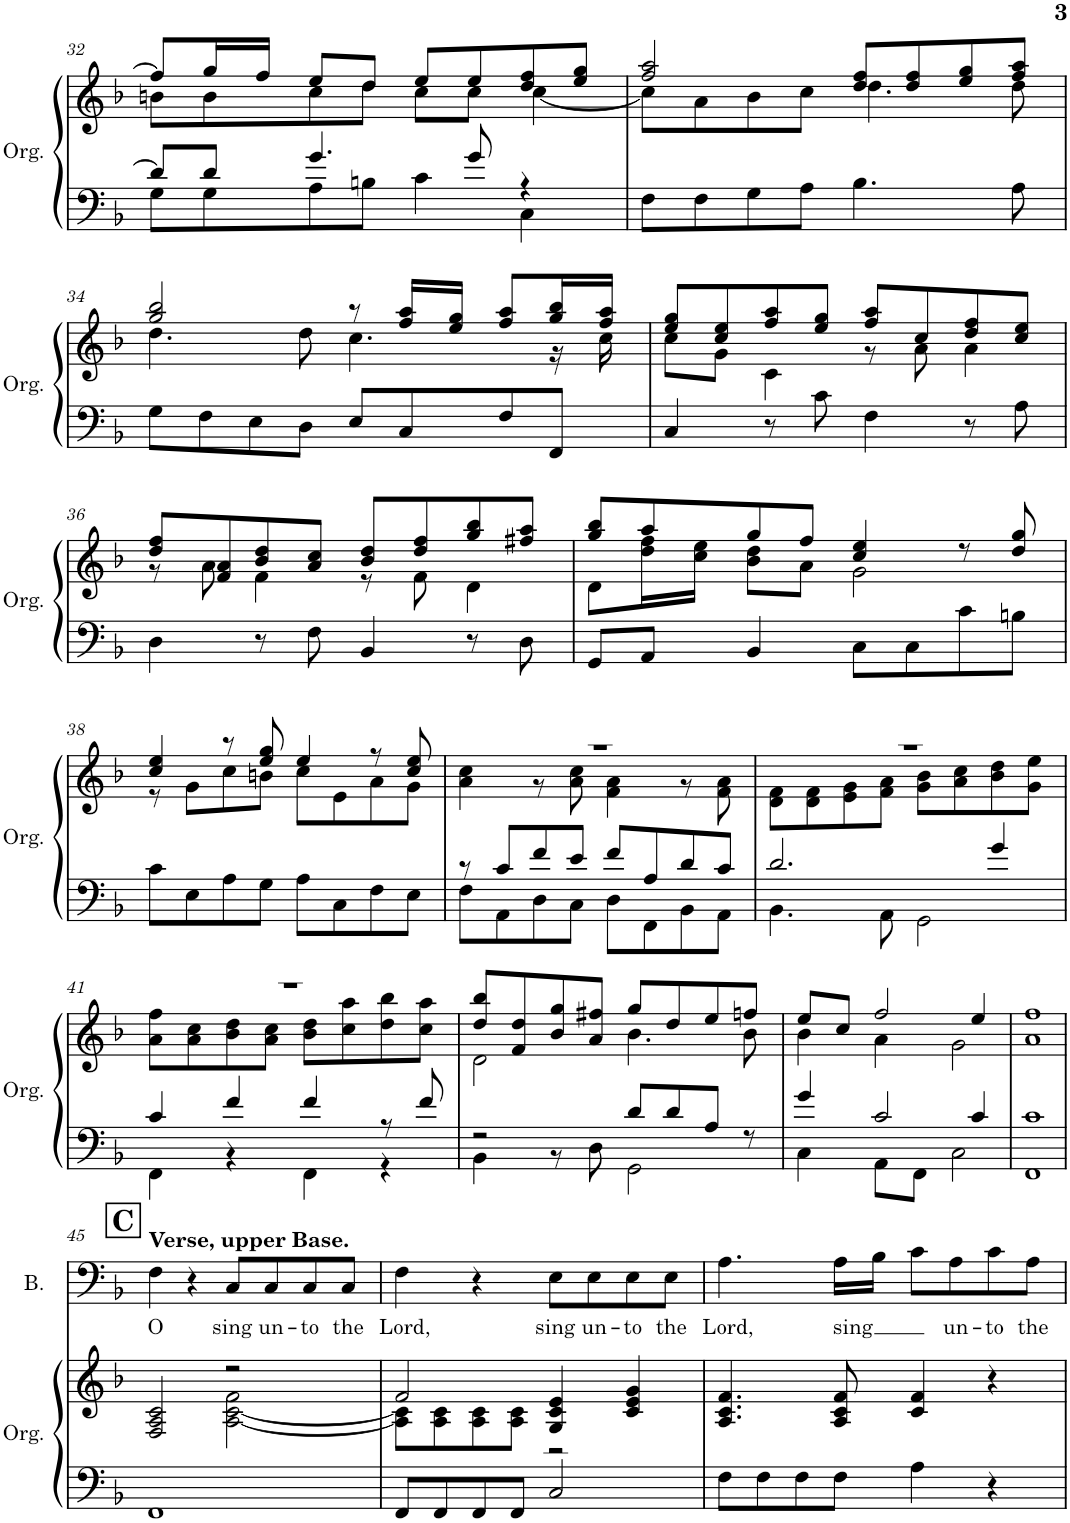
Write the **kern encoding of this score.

**kern	**kern	**kern	**text
*part2	*part2	*part1	*part1
*staff3	*staff2	*staff1	*staff1
*I"Organ	*	*I"Bass	*
*I'Org.	*	*I'B.	*
!!LO:PB:g=z
*clefF4	*clefG2	*clefF4	*
*k[b-]	*k[b-]	*k[b-]	*
*M4/4	*M4/4	*M4/4	*
*met(c)	*met(c)	*met(c)	*
=32	=32	=32	=32
*^	*^	*	*
8d/L]	8G\L	8ff/L]	8bn\L	1r	.
8d/J	8G\	16gg/L	8b\	.	.
.	.	16ff/JJ	.	.	.
4.g/	8A\	8ee/L	8cc\	.	.
.	8Bn\J	8dd/J	8dd\J	.	.
.	4c\	8ee/L	8cc\L	.	.
8g/	.	8ee/	8cc\J	.	.
4r	4C\	8dd/ 8ff/	[4cc\	.	.
.	.	8ee/ 8gg/J	.	.	.
*v	*v	*	*	*	*
=33	=33	=33	=33	=33
8F\L	2ff/ 2aa/	8cc\L]	1r	.
8F\	.	8a\	.	.
8G\	.	8b-\	.	.
8A\J	.	8cc\J	.	.
4.B-\	8dd/ 8ff/L	4.dd\	.	.
.	8dd/ 8ff/	.	.	.
.	8ee/ 8gg/	.	.	.
8A\	8ff/ 8aa/J	8dd\	.	.
!!LO:LB:g=z
=34	=34	=34	=34	=34
8G\L	2gg/ 2bb-/	4.dd\	1r	.
8F\	.	.	.	.
8E\	.	.	.	.
8D\J	.	8dd\	.	.
8E/L	8r	4.cc\	.	.
8C/	16ff/ 16aa/LL	.	.	.
.	16ee/ 16gg/JJ	.	.	.
8F/	8ff/ 8aa/L	.	.	.
8FF/J	16gg/ 16bb-/L	16r	.	.
.	16ff/ 16aa/JJ	16cc\	.	.
=35	=35	=35	=35	=35
4C/	8ee/ 8gg/L	8cc\L	1r	.
.	8cc/ 8ee/	8g\J	.	.
8r	8ff/ 8aa/	4c\	.	.
8c\	8ee/ 8gg/J	.	.	.
4F\	8ff/ 8aa/L	8r	.	.
.	8cc/	8a\	.	.
8r	8dd/ 8ff/	4a\	.	.
8A\	8cc/ 8ee/J	.	.	.
!!LO:LB:g=z
=36	=36	=36	=36	=36
4D\	8dd/ 8ff/L	8r	1r	.
.	8f/ 8a/	8a\	.	.
8r	8b-/ 8dd/	4f\	.	.
8F\	8a/ 8cc/J	.	.	.
4BB-/	8b-/ 8dd/L	8r	.	.
.	8dd/ 8ff/	8f\	.	.
8r	8gg/ 8bb-/	4d\	.	.
8D\	8ff#X/ 8aa/J	.	.	.
=37	=37	=37	=37	=37
8GG/L	8gg/ 8bb-/L	8d\L	1r	.
8AA/J	8aa/	16dd\ 16ff\L	.	.
.	.	16cc\ 16ee\JJ	.	.
4BB-/	8gg/	8b-\ 8dd\L	.	.
.	8ff/J	8a\J	.	.
8C\L	4cc/ 4ee/	2g\	.	.
8C\	.	.	.	.
8c\	8r	.	.	.
8Bn\J	8dd/ 8gg/	.	.	.
!!LO:LB:g=z
=38	=38	=38	=38	=38
8c\L	4cc/ 4ee/	8r	1r	.
8E\	.	8g\L	.	.
8A\	8r	8cc\	.	.
8G\J	8ee/ 8gg/	8bn\J	.	.
8A\L	4ee/	8cc\L	.	.
8C\	.	8e\	.	.
8F\	8r	8a\	.	.
8E\J	8cc/ 8ee/	8g\J	.	.
=39	=39	=39	=39	=39
*^	*	*	*	*
8r	8F\L	1r	4a\ 4cc\	1r	.
8c/L	8AA\	.	.	.	.
8f/	8D\	.	8r	.	.
8e/J	8C\J	.	8a\ 8cc\	.	.
8f/L	8D\L	.	4f\ 4a\	.	.
8A/	8FF\	.	.	.	.
8d/	8BB-\	.	8r	.	.
8c/J	8AA\J	.	8f\ 8a\	.	.
=40	=40	=40	=40	=40	=40
2.d/	4.BB-\	1r	8d\ 8f\L	1r	.
.	.	.	8d\ 8f\	.	.
.	.	.	8e\ 8g\	.	.
.	8AA\	.	8f\ 8a\J	.	.
.	2GG\	.	8g\ 8b-\L	.	.
.	.	.	8a\ 8cc\	.	.
4g/	.	.	8b-\ 8dd\	.	.
.	.	.	8g\ 8ee\J	.	.
!!LO:LB:g=z
=41	=41	=41	=41	=41	=41
4c/	4FF\	1r	8a\ 8ff\L	1r	.
.	.	.	8a\ 8cc\	.	.
4f/	4r	.	8b-\ 8dd\	.	.
.	.	.	8a\ 8cc\J	.	.
4f/	4FF\	.	8b-\ 8dd\L	.	.
.	.	.	8cc\ 8aa\	.	.
8r	4r	.	8dd\ 8bb-\	.	.
8f/	.	.	8cc\ 8aa\J	.	.
=42	=42	=42	=42	=42	=42
2r	4BB-\	8dd/ 8bb-/L	2d\	1r	.
.	.	8f/ 8dd/	.	.	.
.	8r	8b-/ 8gg/	.	.	.
.	8D\	8a/ 8ff#X/J	.	.	.
8d/L	2GG\	8gg/L	4.b-\	.	.
8d/	.	8dd/	.	.	.
8A/J	.	8ee/	.	.	.
8r	.	8ffn/J	8b-\	.	.
=43	=43	=43	=43	=43	=43
4g/	4C\	8ee/L	4b-\	1r	.
.	.	8cc/J	.	.	.
2c/	8AA\L	2ff/	4a\	.	.
.	8FF\J	.	.	.	.
.	2C\	.	2g\	.	.
4c/	.	4ee/	.	.	.
=44	=44	=44	=44	=44	=44
1c	1FF	1ff	1a	1r	.
!!LO:LB:g=z
=45	=45	=45	=45	=45	=45
!	!	!	!	!LO:TX:a:B:t=Verse, upper Base.	!
!	!	!	!	!	!LO:LY:b
*v	*v	*	*	*	*
1FF	2F/ 2A/ 2c/	2ryy	4F\	O
.	.	.	4r	.
!	!	!	!	!LO:LY:b
.	2r	[2A\ [2c\ 2f\	8C/L	sing
!	!	!	!	!LO:LY:b
.	.	.	8C/	un-
!	!	!	!	!LO:LY:b
.	.	.	8C/	-to
!	!	!	!	!LO:LY:b
.	.	.	8C/J	the
=46	=46	=46	=46	=46
!	!	!	!	!LO:LY:b
8FF/L	2f/	8A\] 8c\]L	4F\	Lord,
8FF/	.	8A\ 8c\	.	.
8FF/	.	8A\ 8c\	4r	.
8FF/J	.	8A\ 8c\J	.	.
!	!	!	!	!LO:LY:b
2C/	4G/ 4c/ 4e/	2r	8E\L	sing
!	!	!	!	!LO:LY:b
.	.	.	8E\	un-
!	!	!	!	!LO:LY:b
.	4c/ 4e/ 4g/	.	8E\	-to
!	!	!	!	!LO:LY:b
.	.	.	8E\J	the
*	*v	*v	*	*
=47	=47	=47	=47
!	!	!	!LO:LY:b
8F\L	4.A/ 4.c/ 4.f/	4.A\	Lord,
8F\	.	.	.
8F\	.	.	.
!	!	!	!LO:LY:b
8F\J	8A/ 8c/ 8f/	16A\LL	sing
.	.	16B-\JJ	.
4A\	4c/ 4f/	8c\L	.
!	!	!	!LO:LY:b
.	.	8A\	un-
!	!	!	!LO:LY:b
4r	4r	8c\	-to
!	!	!	!LO:LY:b
.	.	8A\J	the
=	=	=	=
*-	*-	*-	*-
